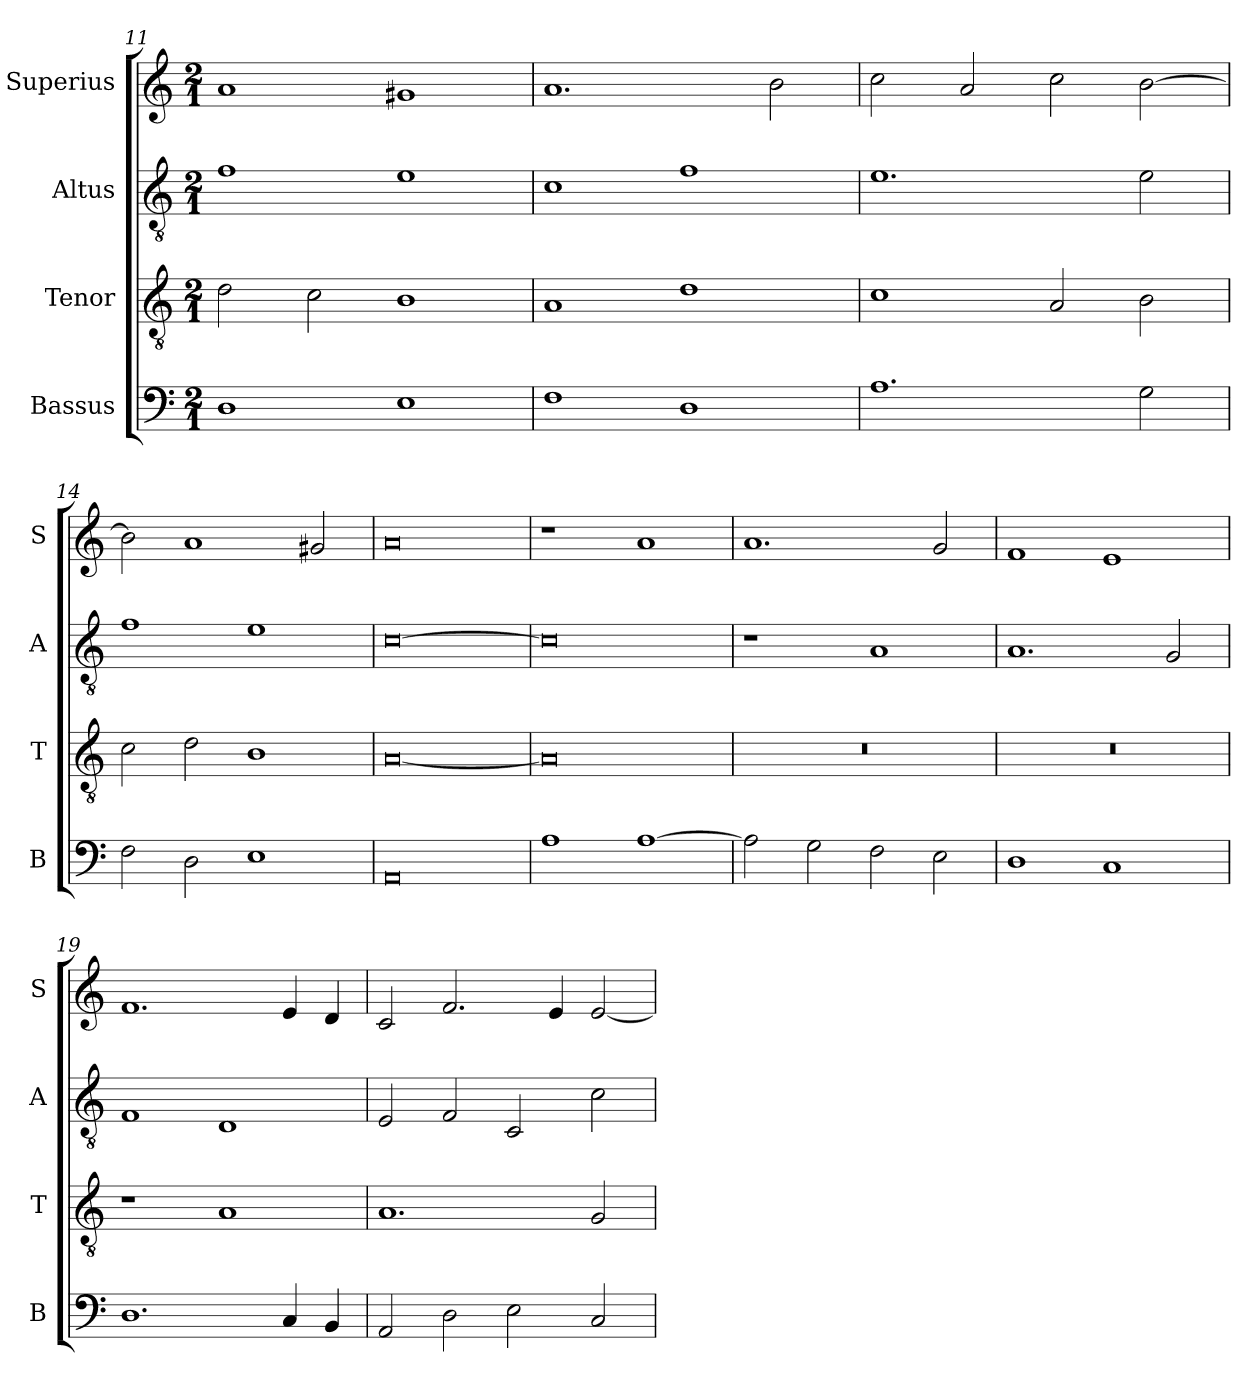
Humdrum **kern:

**kern	**kern	**kern	**kern
*part4	*part3	*part2	*part1
*staff4	*staff3	*staff2	*staff1
*I"Bassus	*I"Tenor	*I"Altus	*I"Superius
*I'B	*I'T	*I'A	*I'S
*clefF4	*clefGv2	*clefGv2	*clefG2
*k[]	*k[]	*k[]	*k[]
*M2/1	*M2/1	*M2/1	*M2/1
=11	=11	=11	=11
1D	2d\	1f	1a
.	2c\	.	.
1E	1B	1e	1g#X
=12	=12	=12	=12
1F	1A	1c	1.a
1D	1d	1f	.
.	.	.	2b\
=13	=13	=13	=13
1.A	1c	1.e	2cc\
.	.	.	2a/
.	2A/	.	2cc\
2G\	2B\	2e\	[2b\
=14	=14	=14	=14
2F\	2c\	1f	2b\]
2D\	2d\	.	1a
1E	1B	1e	.
.	.	.	2g#X/
=15	=15	=15	=15
0AA	[0A	[0c	0a
=16	=16	=16	=16
1A	0A]	0c]	1r
[1A	.	.	1a
=17	=17	=17	=17
2A\]	0r	1r	1.a
2G\	.	.	.
2F\	.	1A	.
2E\	.	.	2g/
=18	=18	=18	=18
1D	0r	1.A	1f
1C	.	.	1e
.	.	2G/	.
=19	=19	=19	=19
1.D	1r	1F	1.f
.	1A	1D	.
4C/	.	.	4e/
4BB/	.	.	4d/
=20	=20	=20	=20
2AA/	1.A	2E/	2c/
2D\	.	2F/	2.f/
2E\	.	2C/	.
.	.	.	4e/
2C/	2G/	2c\	[2e/
=	=	=	=
*-	*-	*-	*-
